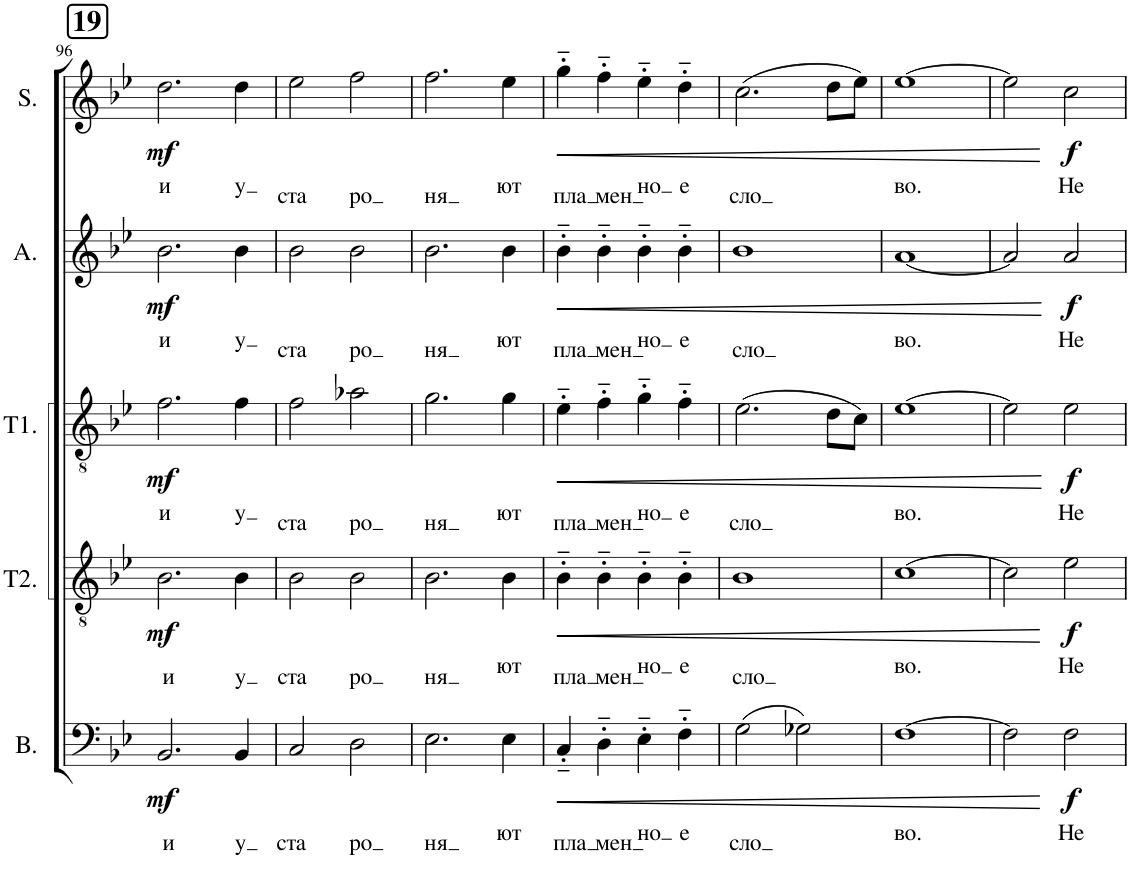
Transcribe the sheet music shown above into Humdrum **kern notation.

**kern	**text	**dynam	**kern	**text	**dynam	**kern	**text	**dynam	**kern	**text	**dynam	**kern	**text	**dynam
*part5	*part5	*part5	*part4	*part4	*part4	*part3	*part3	*part3	*part2	*part2	*part2	*part1	*part1	*part1
*staff5	*staff5	*staff5	*staff4	*staff4	*staff4	*staff3	*staff3	*staff3	*staff2	*staff2	*staff2	*staff1	*staff1	*staff1
*I"Bass	*	*	*I"Tenor 2	*	*	*I"Tenor 1	*	*	*I"Alto	*	*	*I"Soprano	*	*
*I'B.	*	*	*I'T2.	*	*	*I'T1.	*	*	*I'A.	*	*	*I'S.	*	*
!!LO:PB:g=z
*clefF4	*	*	*clefGv2	*	*	*clefGv2	*	*	*clefG2	*	*	*clefG2	*	*
*k[b-e-]	*	*	*k[b-e-]	*	*	*k[b-e-]	*	*	*k[b-e-]	*	*	*k[b-e-]	*	*
*M2/2	*	*	*M2/2	*	*	*M2/2	*	*	*M2/2	*	*	*M2/2	*	*
*met(c|)	*	*	*met(c|)	*	*	*met(c|)	*	*	*met(c|)	*	*	*met(c|)	*	*
!!LO:REH:place=s1:a:B:cj:fs=14:t=19
=96	=96	=96	=96	=96	=96	=96	=96	=96	=96	=96	=96	=96	=96	=96
!	!LO:LY:b	!LO:DY:b	!	!LO:LY:b	!LO:DY:b	!	!LO:LY:b	!LO:DY:b	!	!LO:LY:b	!LO:DY:b	!	!LO:LY:b	!LO:DY:b
2.BB-/	и	mf	2.B-\	и	mf	2.f\	и	mf	2.b-\	и	mf	2.dd\	и	mf
!	!LO:LY:b	!	!	!LO:LY:b	!	!	!LO:LY:b	!	!	!LO:LY:b	!	!	!LO:LY:b	!
4BB-/	у	.	4B-\	у	.	4f\	у	.	4b-\	у	.	4dd\	у	.
=97	=97	=97	=97	=97	=97	=97	=97	=97	=97	=97	=97	=97	=97	=97
!	!LO:LY:b	!	!	!LO:LY:b	!	!	!LO:LY:b	!	!	!LO:LY:b	!	!	!LO:LY:b	!
2C/	ста	.	2B-\	ста	.	2f\	ста	.	2b-\	ста	.	2ee-\	ста	.
!	!LO:LY:b	!	!	!LO:LY:b	!	!	!LO:LY:b	!	!	!LO:LY:b	!	!	!LO:LY:b	!
2D\	ро	.	2B-\	ро	.	2a-X\	ро	.	2b-\	ро	.	2ff\	ро	.
=98	=98	=98	=98	=98	=98	=98	=98	=98	=98	=98	=98	=98	=98	=98
!	!LO:LY:b	!	!	!LO:LY:b	!	!	!LO:LY:b	!	!	!LO:LY:b	!	!	!LO:LY:b	!
2.E-\	ня	.	2.B-\	ня	.	2.g\	ня	.	2.b-\	ня	.	2.ff\	ня	.
!	!LO:LY:b	!	!	!LO:LY:b	!	!	!LO:LY:b	!	!	!LO:LY:b	!	!	!LO:LY:b	!
4E-\	ют	.	4B-\	ют	.	4g\	ют	.	4b-\	ют	.	4ee-\	ют	.
=99	=99	=99	=99	=99	=99	=99	=99	=99	=99	=99	=99	=99	=99	=99
!	!LO:LY:b	!LO:HP:b	!	!LO:LY:b	!LO:HP:b	!	!LO:LY:b	!LO:HP:b	!	!LO:LY:b	!LO:HP:b	!	!LO:LY:b	!LO:HP:b
4C'~/	пла	<	4B-'~\	пла	<	4e-'~\	пла	<	4b-'~\	пла	<	4gg'~\	пла	<
!	!LO:LY:b	!	!	!LO:LY:b	!	!	!LO:LY:b	!	!	!LO:LY:b	!	!	!LO:LY:b	!
4D'~\	мен	.	4B-'~\	мен	.	4f'~\	мен	.	4b-'~\	мен	.	4ff'~\	мен	.
!	!LO:LY:b	!	!	!LO:LY:b	!	!	!LO:LY:b	!	!	!LO:LY:b	!	!	!LO:LY:b	!
4E-'~\	но	.	4B-'~\	но	.	4g'~\	но	.	4b-'~\	но	.	4ee-'~\	но	.
!	!LO:LY:b	!	!	!LO:LY:b	!	!	!LO:LY:b	!	!	!LO:LY:b	!	!	!LO:LY:b	!
4F'~\	е	.	4B-'~\	е	.	4f'~\	е	.	4b-'~\	е	.	4dd'~\	е	.
=100	=100	=100	=100	=100	=100	=100	=100	=100	=100	=100	=100	=100	=100	=100
!	!LO:LY:b	!	!	!LO:LY:b	!	!	!LO:LY:b	!	!	!LO:LY:b	!	!	!LO:LY:b	!
(2G\	сло	.	1B-	сло	.	(2.e-\	сло	.	1b-	сло	.	(2.cc\	сло	.
2G-X\)	.	.	.	.	.	.	.	.	.	.	.	.	.	.
.	.	.	.	.	.	8d\L	.	.	.	.	.	8dd\L	.	.
.	.	.	.	.	.	8c\J)	.	.	.	.	.	8ee-\J)	.	.
=101	=101	=101	=101	=101	=101	=101	=101	=101	=101	=101	=101	=101	=101	=101
!	!LO:LY:b	!	!	!LO:LY:b	!	!	!LO:LY:b	!	!	!LO:LY:b	!	!	!LO:LY:b	!
[1F	во.	.	[1c	во.	.	[1e-	во.	.	[1a	во.	.	[1ee-	во.	.
=102	=102	=102	=102	=102	=102	=102	=102	=102	=102	=102	=102	=102	=102	=102
2F\]	.	.	2c\]	.	.	2e-\]	.	.	2a/]	.	.	2ee-\]	.	.
!	!LO:LY:b	!LO:DY:n=1:b	!	!LO:LY:b	!LO:DY:n=1:b	!	!LO:LY:b	!LO:DY:n=1:b	!	!LO:LY:b	!LO:DY:n=1:b	!	!LO:LY:b	!LO:DY:n=1:b
2F\	Не	[ f	2e-\	Не	[ f	2e-\	Не	[ f	2a/	Не	[ f	2cc\	Не	[ f
=	=	=	=	=	=	=	=	=	=	=	=	=	=	=
*-	*-	*-	*-	*-	*-	*-	*-	*-	*-	*-	*-	*-	*-	*-
